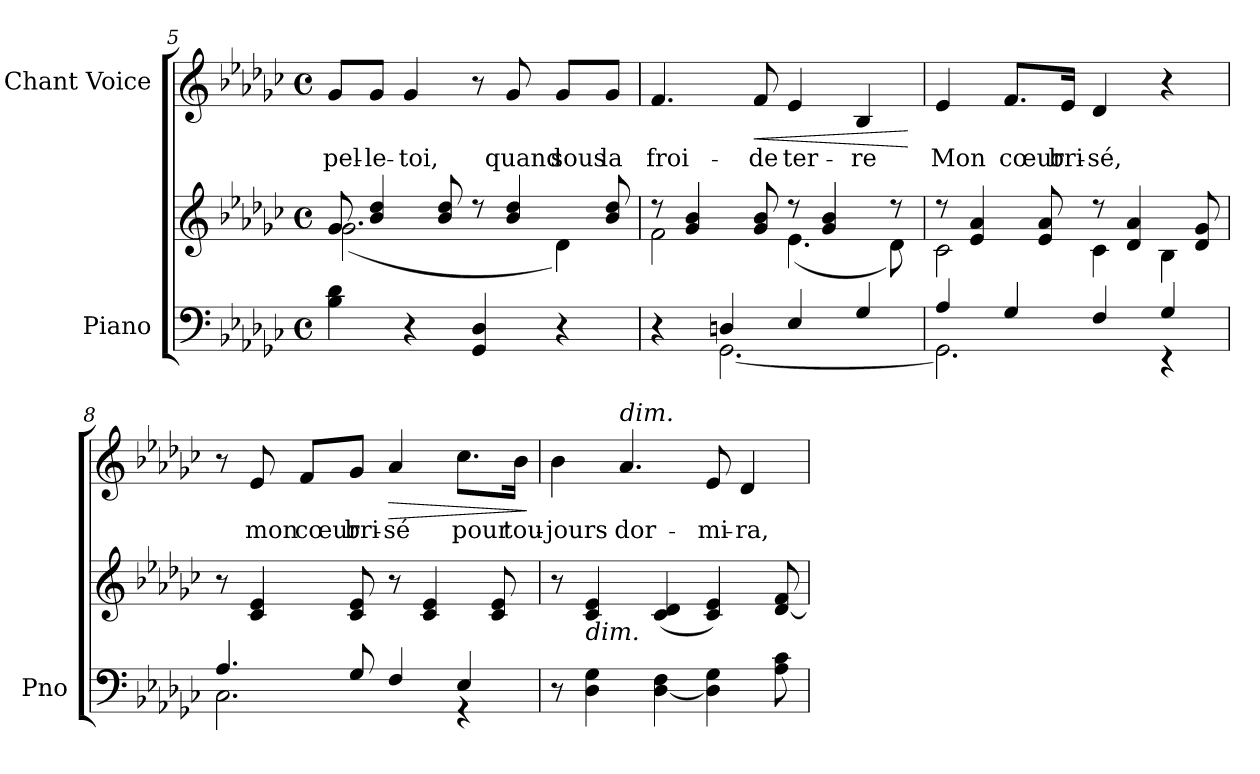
**kern	**kern	**kern	**text	**dynam
*part2	*part2	*part1	*part1	*part1
*staff3	*staff2	*staff1	*staff1	*staff1
*I"Piano	*	*I"Chant Voice	*	*
*I'Pno	*	*	*	*
!!LO:LB:g=z
*clefF4	*clefG2	*clefG2	*	*
*k[b-e-a-d-g-c-]	*k[b-e-a-d-g-c-]	*k[b-e-a-d-g-c-]	*	*
*M4/4	*M4/4	*M4/4	*	*
*met(c)	*met(c)	*met(c)	*	*
=5	=5	=5	=5	=5
*	*^	*	*	*
!	!	!	!	!LO:LY:b	!
4B-\ 4d-\	8g-/	(2.g-\	8g-/L	-pel-	.
!	!	!	!	!LO:LY:b	!
.	4b-/ 4dd-/	.	8g-/J	-le-	.
!	!	!	!	!LO:LY:b	!
4r	.	.	4g-/	-toi,	.
.	8b-/ 8dd-/	.	.	.	.
4GG-/ 4D-/	8r	.	8r	.	.
!	!	!	!	!LO:LY:b	!
.	4b-/ 4dd-/	.	8g-/	quand	.
!	!	!	!	!LO:LY:b	!
4r	.	4d-\)	8g-/L	sous	.
!	!	!	!	!LO:LY:b	!
.	8b-/ 8dd-/	.	8g-/J	la	.
=6	=6	=6	=6	=6	=6
*^	*	*	*	*	*
!	!	!	!	!	!LO:LY:b	!
4r	4ryy	8r	2f\	4.f/	froi-	.
.	.	4g-/ 4b-/	.	.	.	.
4Dn/	[2.GG-\	.	.	.	.	.
!	!	!	!	!	!LO:LY:b	!LO:HP:b
.	.	8g-/ 8b-/	.	8f/	-de	<
!	!	!	!	!	!LO:LY:b	!
4E-/	.	8r	(4.e-\	4e-/	ter-	.
.	.	4g-/ 4b-/	.	.	.	.
!	!	!	!	!	!LO:LY:b	!
4G-/	.	.	.	4B-/	-re	.
.	.	8r	8d-\)	.	.	.
*v	*v	*	*	*	*	*
*	*v	*v	*	*	*
.	.	.	.	[
=7	=7	=7	=7	=7
*^	*^	*	*	*
!	!	!	!	!	!LO:LY:b	!
4A-/	2.GG-\]	8r	2c-\	4e-/	Mon	.
.	.	4e-/ 4a-/	.	.	.	.
!	!	!	!	!	!LO:LY:b	!
4G-/	.	.	.	8.f/L	cœur	.
.	.	8e-/ 8a-/	.	.	.	.
!	!	!	!	!	!LO:LY:b	!
.	.	.	.	16e-/Jk	bri-	.
!	!	!	!	!	!LO:LY:b	!
4F/	.	8r	4c-\	4d-/	-sé,	.
.	.	4d-/ 4a-/	.	.	.	.
4G-/	4r	.	4B-\	4r	.	.
.	.	8d-/ 8g-/	.	.	.	.
*	*	*v	*v	*	*	*
!!LO:LB:g=z
=8	=8	=8	=8	=8	=8
4.A-/	2.C-\	8r	8r	.	.
!	!	!	!	!LO:LY:b	!
.	.	4c-/ 4e-/	8e-/	mon	.
!	!	!	!	!LO:LY:b	!
.	.	.	8f/L	cœur	.
!	!	!	!	!LO:LY:b	!
8G-/	.	8c-/ 8e-/	8g-/J	bri-	.
!	!	!	!	!LO:LY:b	!LO:HP:b
4F/	.	8r	4a-/	-sé	>
.	.	4c-/ 4e-/	.	.	.
!	!	!	!	!LO:LY:b	!
4E-/	4r	.	8.cc-\L	pour	.
.	.	8c-/ 8e-/	.	.	.
!	!	!	!	!LO:LY:b	!
.	.	.	16b-\Jk	tou-	.
*v	*v	*	*	*	*
.	.	.	.	]
=9	=9	=9	=9	=9
!	!	!	!LO:LY:b	!
8r	8r	4b-\	-jours	.
!	!LO:TX:b:i:t=dim.	!	!	!
4D-\ 4G-\	4c-/ 4e-/	.	.	.
!	!	!LO:TX:a:i:t=dim.	!	!
!	!	!	!LO:LY:b	!
.	.	4.a-/	dor-	.
[4D-\ 4F\	(>4c-/ 4d-/	.	.	.
!	!	!	!LO:LY:b	!
4D-\] 4G-\	4c-/ 4e-/)	8e-/	-mi-	.
!	!	!	!LO:LY:b	!
.	.	4d-/	-ra,	.
8A-\ 8c-\	[8d-/ 8f/	.	.	.
=	=	=	=	=
*-	*-	*-	*-	*-
